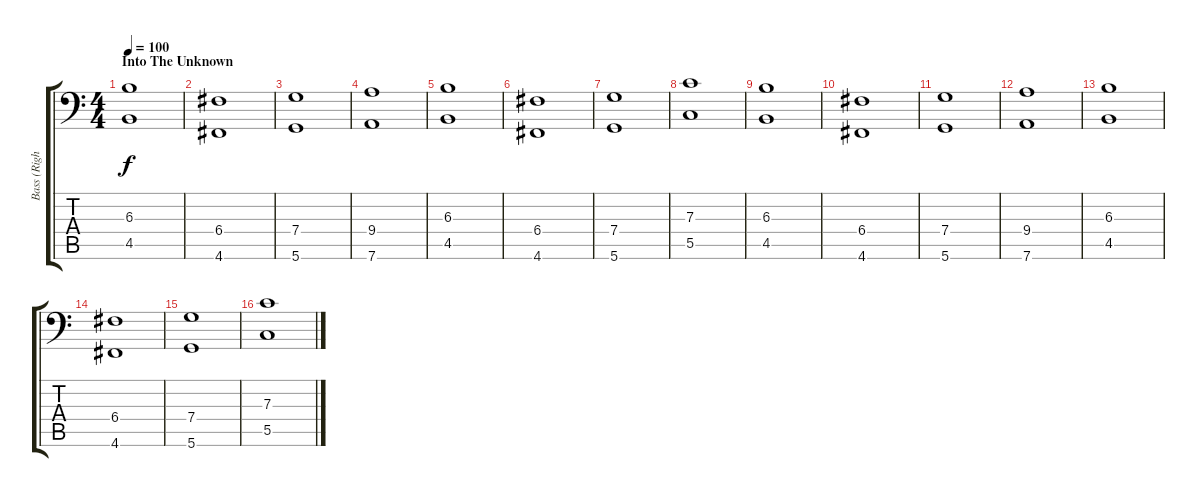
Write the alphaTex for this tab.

\track ("Bass (Right)" "Bass (Righ") {instrument contrabass}
\staff {score tabs}
\tuning (D3 A2 F2 C2 G1 D1) {hide}
\ts (4 4)
\section ("" "Into The Unknown")
\tempo 100
\clef f4
\ks c
(6.3 4.5).1{dy f} |
(6.4 4.6).1 |
(7.4 5.6).1 |
(9.4 7.6).1 |
(6.3 4.5).1 |
(6.4 4.6).1 |
(7.4 5.6).1 |
(7.3 5.5).1 |
(6.3 4.5).1 |
(6.4 4.6).1 |
(7.4 5.6).1 |
(9.4 7.6).1 |
(6.3 4.5).1 |
(6.4 4.6).1 |
(7.4 5.6).1 |
(7.3 5.5).1
